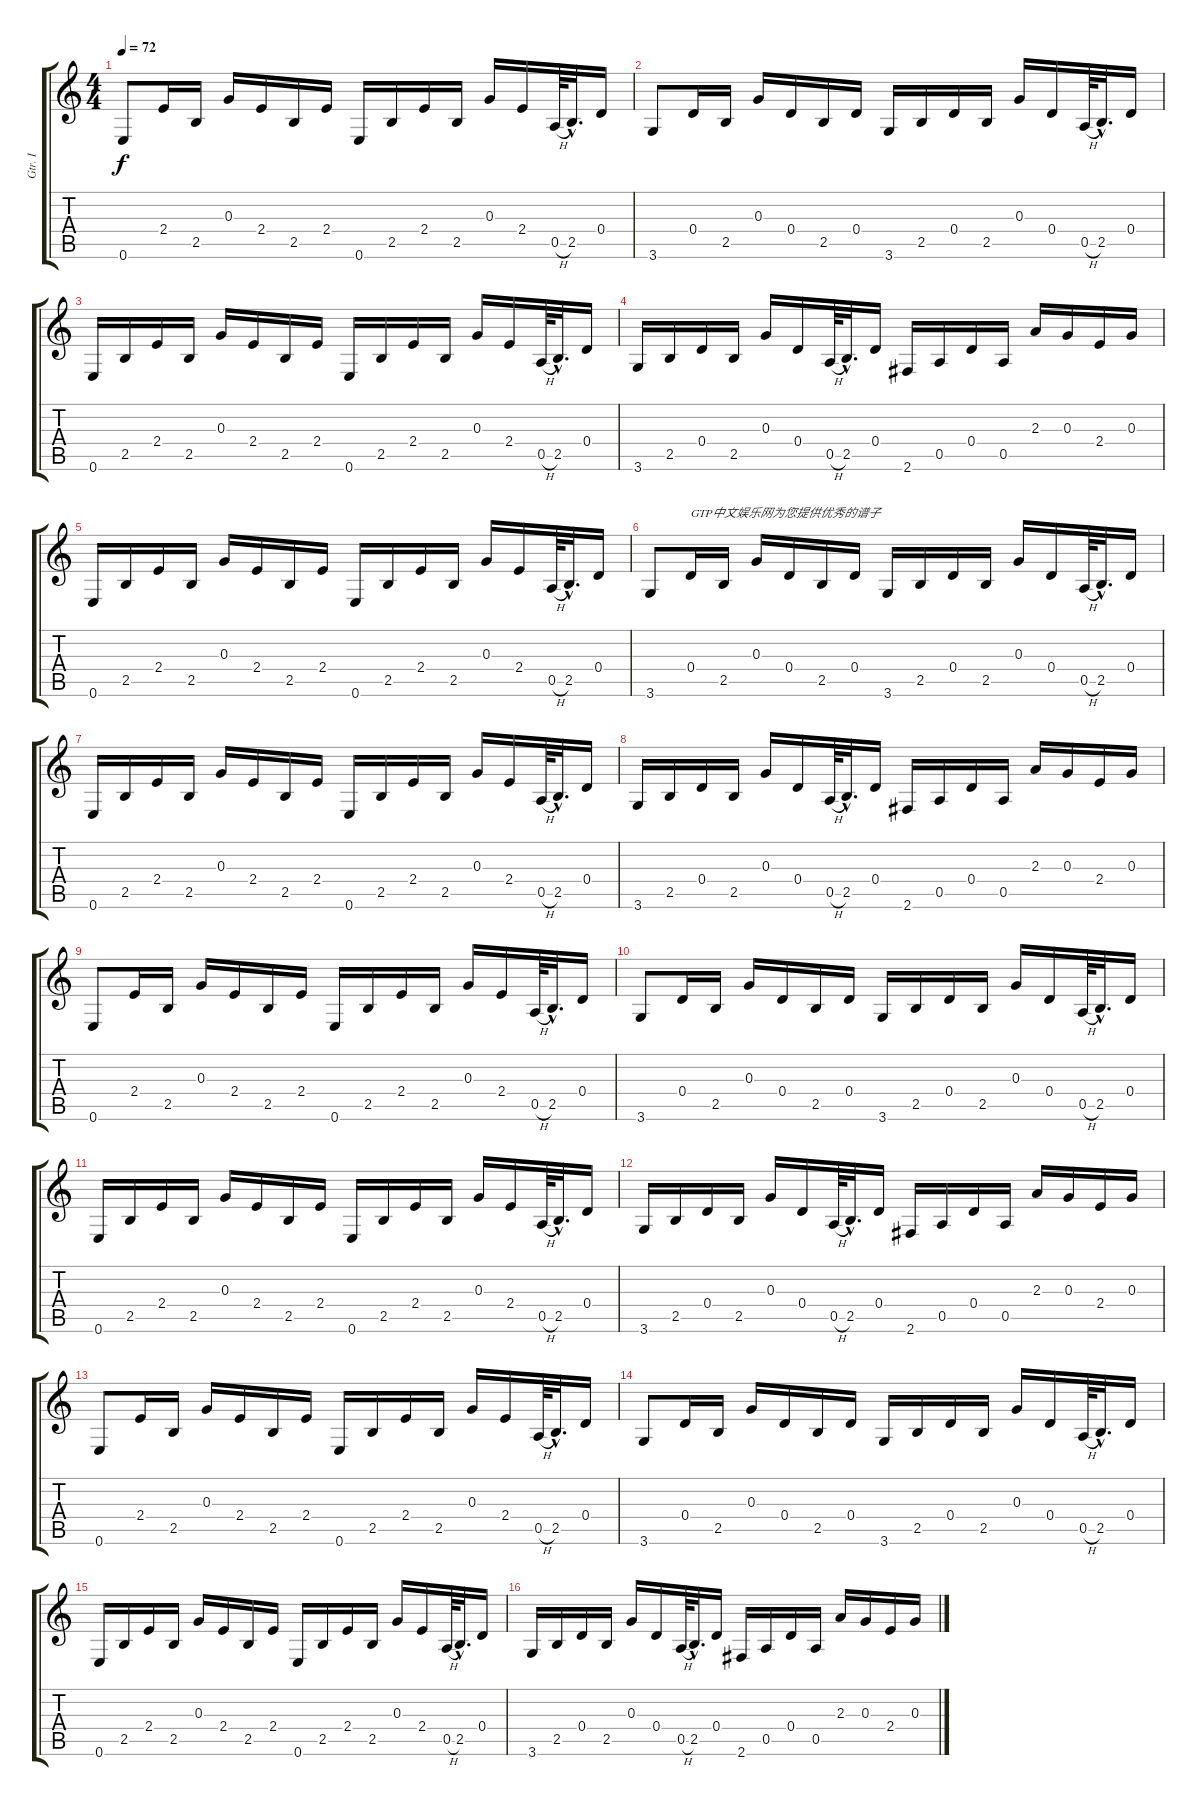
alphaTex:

\track ("Gtr. I" "Gtr. I") {instrument electricguitarclean}
\staff {score tabs}
\tuning (E4 B3 G3 D3 A2 E2) {hide}
\ts (4 4)
\tempo 72
\clef g2
\ks c
0.6.8{dy f instrument electricguitarclean} 2.4.16 2.5.16 0.3.16 2.4.16 2.5.16 2.4.16 0.6.16 2.5.16 2.4.16 2.5.16 0.3.16 2.4.16 0.5{h}.64 2.5{hac}.32{d} 0.4.16 |
3.6.8 0.4.16 2.5.16 0.3.16 0.4.16 2.5.16 0.4.16 3.6.16 2.5.16 0.4.16 2.5.16 0.3.16 0.4.16 0.5{h}.64 2.5{hac}.32{d} 0.4.16 |
0.6.16 2.5.16 2.4.16 2.5.16 0.3.16 2.4.16 2.5.16 2.4.16 0.6.16 2.5.16 2.4.16 2.5.16 0.3.16 2.4.16 0.5{h}.64 2.5{hac}.32{d} 0.4.16 |
3.6.16 2.5.16 0.4.16 2.5.16 0.3.16 0.4.16 0.5{h}.64 2.5{hac}.32{d} 0.4.16 2.6.16 0.5.16 0.4.16 0.5.16 2.3.16 0.3.16 2.4.16 0.3.16 |
0.6.16 2.5.16 2.4.16 2.5.16 0.3.16 2.4.16 2.5.16 2.4.16 0.6.16 2.5.16 2.4.16 2.5.16 0.3.16 2.4.16 0.5{h}.64 2.5{hac}.32{d} 0.4.16 |
3.6.8 0.4.16{txt "GTP中文娱乐网为您提供优秀的谱子"} 2.5.16 0.3.16 0.4.16 2.5.16 0.4.16 3.6.16 2.5.16 0.4.16 2.5.16 0.3.16 0.4.16 0.5{h}.64 2.5{hac}.32{d} 0.4.16 |
0.6.16 2.5.16 2.4.16 2.5.16 0.3.16 2.4.16 2.5.16 2.4.16 0.6.16 2.5.16 2.4.16 2.5.16 0.3.16 2.4.16 0.5{h}.64 2.5{hac}.32{d} 0.4.16 |
3.6.16 2.5.16 0.4.16 2.5.16 0.3.16 0.4.16 0.5{h}.64 2.5{hac}.32{d} 0.4.16 2.6.16 0.5.16 0.4.16 0.5.16 2.3.16 0.3.16 2.4.16 0.3.16 |
0.6.8 2.4.16 2.5.16 0.3.16 2.4.16 2.5.16 2.4.16 0.6.16 2.5.16 2.4.16 2.5.16 0.3.16 2.4.16 0.5{h}.64 2.5{hac}.32{d} 0.4.16 |
3.6.8 0.4.16 2.5.16 0.3.16 0.4.16 2.5.16 0.4.16 3.6.16 2.5.16 0.4.16 2.5.16 0.3.16 0.4.16 0.5{h}.64 2.5{hac}.32{d} 0.4.16 |
0.6.16 2.5.16 2.4.16 2.5.16 0.3.16 2.4.16 2.5.16 2.4.16 0.6.16 2.5.16 2.4.16 2.5.16 0.3.16 2.4.16 0.5{h}.64 2.5{hac}.32{d} 0.4.16 |
3.6.16 2.5.16 0.4.16 2.5.16 0.3.16 0.4.16 0.5{h}.64 2.5{hac}.32{d} 0.4.16 2.6.16 0.5.16 0.4.16 0.5.16 2.3.16 0.3.16 2.4.16 0.3.16 |
0.6.8 2.4.16 2.5.16 0.3.16 2.4.16 2.5.16 2.4.16 0.6.16 2.5.16 2.4.16 2.5.16 0.3.16 2.4.16 0.5{h}.64 2.5{hac}.32{d} 0.4.16 |
3.6.8 0.4.16 2.5.16 0.3.16 0.4.16 2.5.16 0.4.16 3.6.16 2.5.16 0.4.16 2.5.16 0.3.16 0.4.16 0.5{h}.64 2.5{hac}.32{d} 0.4.16 |
0.6.16 2.5.16 2.4.16 2.5.16 0.3.16 2.4.16 2.5.16 2.4.16 0.6.16 2.5.16 2.4.16 2.5.16 0.3.16 2.4.16 0.5{h}.64 2.5{hac}.32{d} 0.4.16 |
3.6.16 2.5.16 0.4.16 2.5.16 0.3.16 0.4.16 0.5{h}.64 2.5{hac}.32{d} 0.4.16 2.6.16 0.5.16 0.4.16 0.5.16 2.3.16 0.3.16 2.4.16 0.3.16
